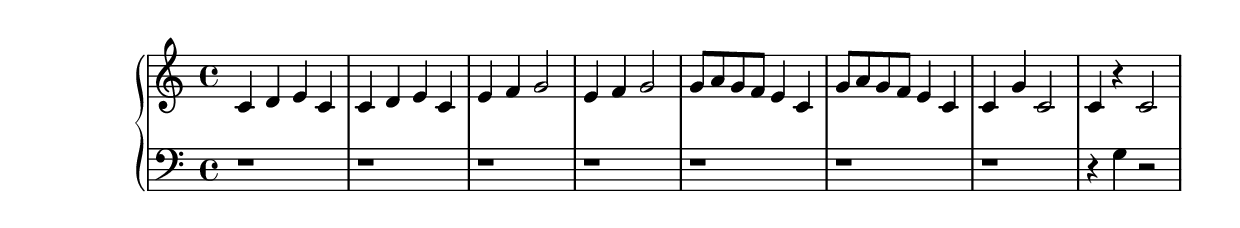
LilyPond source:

  \new GrandStaff << 
  \new Staff 
  {
    \clef treble \time 4/4 \key c \major
    c' d' e' c' 
    c' d' e' c' 
    e' f' g'2 
    e'4 f' g'2 
    g'8 a' g' f' e'4 c' 
    g'8 a' g' f' e'4 c' 
    c' g' c'2 
    c'4 r c'2
    
  }
  
  \new Staff {
  \clef bass
  
  r1 r1
  r1 r1
  r1 r1
  r1 
  r4 g r2
  }
  >>
